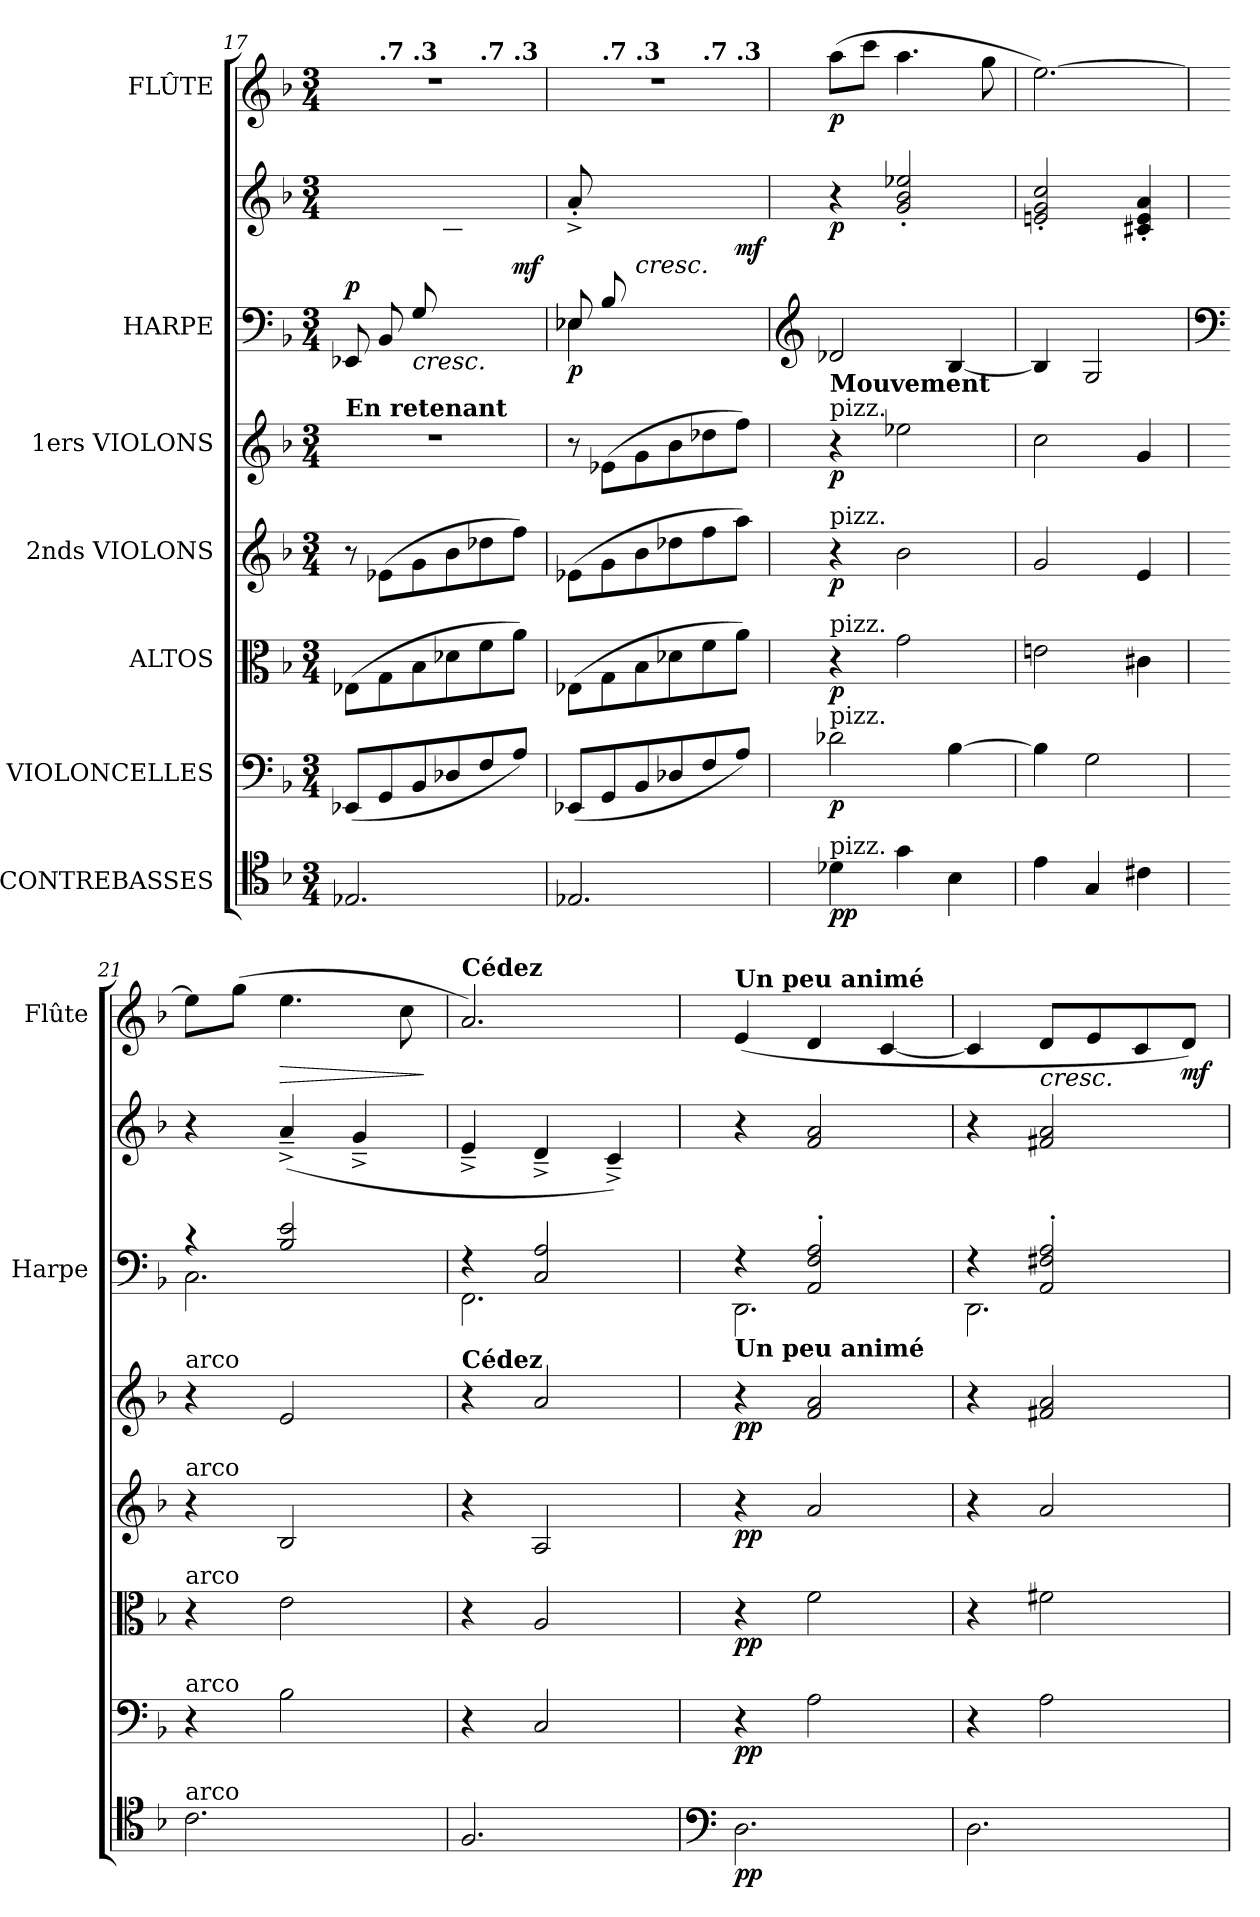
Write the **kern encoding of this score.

**kern	**dynam	**kern	**dynam	**kern	**dynam	**kern	**dynam	**kern	**dynam	**kern	**kern	**dynam	**kern	**dynam
*part7	*part7	*part6	*part6	*part5	*part5	*part4	*part4	*part3	*part3	*part2	*part2	*part2	*part1	*part1
*staff8	*staff8	*staff7	*staff7	*staff6	*staff6	*staff5	*staff5	*staff4	*staff4	*staff3	*staff2	*staff2/3	*staff1	*staff1
*I"CONTREBASSES	*	*I"VIOLONCELLES	*	*I"ALTOS	*	*I"2nds VIOLONS	*	*I"1ers VIOLONS	*	*I"HARPE	*	*	*I"FLÛTE	*
*	*	*	*	*	*	*	*	*	*	*I'Harpe	*	*	*I'Flûte	*
*clefC4	*	*clefF4	*	*clefC3	*	*clefG2	*	*clefG2	*	*clefF4	*clefG2	*	*clefG2	*
*ITrd7c12	*	*	*	*	*	*	*	*	*	*	*	*	*	*
*k[b-]	*	*k[b-]	*	*k[b-]	*	*k[b-]	*	*k[b-]	*	*k[b-]	*k[b-]	*	*k[b-]	*
*M3/4	*	*M3/4	*	*M3/4	*	*M3/4	*	*M3/4	*	*M3/4	*M3/4	*	*M3/4	*
*MM100	*	*MM100	*	*MM100	*	*MM100	*	*MM100	*	*MM100	*MM100	*	*MM100	*
=17	=17	=17	=17	=17	=17	=17	=17	=17	=17	=17	=17	=17	=17	=17
*	*	*	*	*	*	*	*	*	*	*^	*	*	*	*
!	!	!	!	!	!	!	!	!	!	!	!	!	!	!LO:TX:a:B:t=En retenant	!
!	!	!	!	!	!	!	!	!LO:TX:a:B:t=En retenant	!	!	!	!	!	!	!
!	!	!	!	!	!	!	!	!	!	!	!	!	!LO:DY:b	!	!
*	*	*	*	*	*	*	*	*	*	*	*	*	*	*^	*
*	*	*	*	*	*	*	*	*	*	*	*	*	*	*	*^	*
*	*	*	*	*	*	*	*	*	*	*	*	*	*	*	*	*^	*
*	*	*	*	*	*	*	*	*	*	*	*	*	*	*	*	*	*^	*
2.EE-X/	.	(<8EE-X/L	.	(>8E-X\L	.	8r	.	2.r	.	8EE-X/L	2.ryy	4.ryy	p	2.r	8ryy	4ryy	2ryy	4.ryy	.
*	*	*	*	*	*	*	*	*	*	*	*	*	*	*MM96	*	*	*	*	*
!	!	!	!	!	!	!	!	!	!	!	!	!	!	!	!LO:TX:a:B:t=.7	!	!	!	!
.	.	8GG/	.	8G\	.	(>8e-X\L	.	.	.	8BB-/	.	.	.	.	2ryy	.	.	.	.
*	*	*	*	*	*	*	*	*	*	*	*	*	*	*MM93	*	*	*	*	*
!	!	!	!	!	!	!	!	!	!	!	!	!	!	!	!	!LO:TX:a:B:t=.3	!	!	!
!	!	!	!	!	!	!	!	!	!	!	!	!	!LO:HP:b=2	!	!	!	!	!	!
.	.	8BB-/	.	8B-\	.	8g\	.	.	.	8G/	.	.	<	.	.	2ryy	.	.	.
*	*	*	*	*	*	*	*	*	*	*	*	*	*	*MM90	*	*	*	*	*
.	.	8D-X/	.	8d-X\	.	8b-\	.	.	.	4.ryy	.	8B-\	.	.	.	.	.	4.ryy	.
*	*	*	*	*	*	*	*	*	*	*	*	*	*	*MM86	*	*	*	*	*
!	!	!	!	!	!	!	!	!	!	!	!	!	!	!	!	!	!LO:TX:a:B:t=.7	!	!
.	.	8F/	.	8f\	.	8dd-X\	.	.	.	.	.	8d-X\	.	.	.	.	4ryy	.	.
*	*	*	*	*	*	*	*	*	*	*	*	*	*	*MM83	*	*	*	*	*
!	!	!	!	!	!	!	!	!	!	!	!	!	!	!	!LO:TX:a:B:t=.3	!	!	!	!
!	!	!	!	!	!	!	!	!	!	!	!	!	!LO:DY:b	!	!	!	!	!	!
.	.	8A/J)	.	8a\J)	.	8ff\J)	.	.	.	.	.	8f\J	mf	.	8ryy	.	.	.	.
*	*	*	*	*	*	*	*	*	*	*v	*v	*	*	*	*	*	*	*	*
.	.	.	.	.	.	.	.	.	.	.	.	[	.	.	.	.	.	.
=18	=18	=18	=18	=18	=18	=18	=18	=18	=18	=18	=18	=18	=18	=18	=18	=18	=18	=18
*	*	*	*	*	*	*	*	*	*	*	*	*	*MM80	*	*	*	*	*
*	*	*	*	*	*	*	*	*	*	*^	*^	*	*	*	*	*	*	*
!	!	!	!	!	!	!	!	!	!	!	!	!	!	!LO:DY:b=2	!	!	!	!	!	!
2.EE-X/	.	(<8EE-X/L	.	(>8E-X\L	.	(>8e-X\L	.	8r	.	8E-X/L	4E-X\	4ryy	8a'^/	p	2.r	8ryy	4ryy	2ryy	4.ryy	.
*	*	*	*	*	*	*	*	*	*	*	*	*	*	*	*MM76	*	*	*	*	*
!	!	!	!	!	!	!	!	!	!	!	!	!	!	!	!	!LO:TX:a:B:t=.7	!	!	!	!
.	.	8GG/	.	8G\	.	8g\	.	(>8e-X\L	.	8B-/	.	.	2ryy	.	.	2ryy	.	.	.	.
*	*	*	*	*	*	*	*	*	*	*	*	*	*	*	*MM73	*	*	*	*	*
!	!	!	!	!	!	!	!	!	!	!	!	!	!	!	!	!	!LO:TX:a:B:t=.3	!	!	!
!	!	!	!	!	!	!	!	!	!	!	!	!	!	!LO:HP:b	!	!	!	!	!	!
.	.	8BB-/	.	8B-\	.	8b-\	.	8g\	.	2ryy	2ryy	8g\	.	<	.	.	2ryy	.	.	.
*	*	*	*	*	*	*	*	*	*	*	*	*	*	*	*MM70	*	*	*	*	*
.	.	8D-X/	.	8d-X\	.	8dd-X\	.	8b-\	.	.	.	8b-\	.	.	.	.	.	.	4.ryy	.
*	*	*	*	*	*	*	*	*	*	*	*	*	*	*	*MM66	*	*	*	*	*
!	!	!	!	!	!	!	!	!	!	!	!	!	!	!	!	!	!	!LO:TX:a:B:t=.7	!	!
.	.	8F/	.	8f\	.	8ff\	.	8dd-X\	.	.	.	8dd-X\	.	.	.	.	.	4ryy	.	.
*	*	*	*	*	*	*	*	*	*	*	*	*	*	*	*MM63	*	*	*	*	*
!	!	!	!	!	!	!	!	!	!	!	!	!	!	!	!	!LO:TX:a:B:t=.3	!	!	!	!
!	!	!	!	!	!	!	!	!	!	!	!	!	!	!LO:DY:b	!	!	!	!	!	!
.	.	8A/J)	.	8a\J)	.	8aa\J)	.	8ff\J)	.	.	.	8ff\J	8ryy	mf	.	8ryy	.	.	.	.
*	*	*	*	*	*	*	*	*	*	*v	*v	*	*	*	*	*	*	*	*	*
*	*	*	*	*	*	*	*	*	*	*	*v	*v	*	*	*	*	*	*	*
.	.	.	.	.	.	.	.	.	.	.	.	[	.	.	.	.	.	.
*	*	*	*	*	*	*	*	*	*	*	*	*	*v	*v	*v	*v	*v	*
=19	=19	=19	=19	=19	=19	=19	=19	=19	=19	=19	=19	=19	=19	=19
*	*	*	*	*	*	*	*	*	*	*clefG2	*	*	*	*
*	*	*	*	*	*	*	*	*	*	*	*	*	*MM100	*
*	*	*	*	*	*	*	*	*	*	*	*	*	*^	*
*	*	*	*	*	*	*	*	*	*	*	*	*	*	*^	*
*	*	*	*	*	*	*	*	*	*	*	*	*	*	*	*^	*
*	*	*	*	*	*	*	*	*	*	*	*	*	*	*	*	*^	*
!	!	!	!	!	!	!	!	!	!	!	!	!	!LO:TX:a:B:t=Mouvement	!	!	!	!	!
!	!	!	!	!	!	!	!	!LO:TX:a:t=pizz.	!	!	!	!	!	!	!	!	!	!
!	!	!	!	!	!	!	!	!LO:TX:a:B:t=Mouvement	!	!	!	!	!	!	!	!	!	!
!	!	!	!	!	!	!LO:TX:a:t=pizz.	!	!	!	!	!	!	!	!	!	!	!	!
!	!	!	!	!LO:TX:a:t=pizz.	!	!	!	!	!	!	!	!	!	!	!	!	!	!
!	!	!LO:TX:a:t=pizz.	!	!	!	!	!	!	!	!	!	!	!	!	!	!	!	!
!LO:TX:a:t=pizz.	!	!	!	!	!	!	!	!	!	!	!	!	!	!	!	!	!	!
!	!LO:DY:b	!	!LO:DY:b	!	!LO:DY:b	!	!LO:DY:b	!	!LO:DY:b	!	!	!LO:DY:b	!	!	!	!	!	!LO:DY:b
*	*	*	*	*	*	*	*	*	*	*	*	*	*v	*v	*v	*v	*v	*
4D-X\	pp	2d-X\	p	4r	p	4r	p	4r	p	2d-X/	4r	p	(>8aa\L	p
.	.	.	.	.	.	.	.	.	.	.	.	.	8ccc\J	.
4G\	.	.	.	2g\	.	2b-\	.	2ee-X\	.	.	2g/' 2b-/' 2ee-X/'	.	4.aa\	.
4BB-\	.	[4B-\	.	.	.	.	.	.	.	[4B-/	.	.	.	.
.	.	.	.	.	.	.	.	.	.	.	.	.	8gg\	.
=20	=20	=20	=20	=20	=20	=20	=20	=20	=20	=20	=20	=20	=20	=20
4E\	.	4B-\]	.	2en\	.	2g/	.	2cc\	.	4B-/]	2en/' 2g/' 2cc/'	.	[2.ee\)	.
4GG/	.	2G\	.	.	.	.	.	.	.	2G/	.	.	.	.
4C#X\	.	.	.	4c#X\	.	4e/	.	4g/	.	.	4c#X/' 4e/' 4a/'	.	.	.
=21	=21	=21	=21	=21	=21	=21	=21	=21	=21	=21	=21	=21	=21	=21
*	*	*	*	*	*	*	*	*	*	*clefF4	*	*	*	*
*	*	*	*	*	*	*	*	*	*	*^	*	*	*	*
!	!	!	!	!	!	!	!	!LO:TX:a:t=arco	!	!	!	!	!	!	!
!	!	!	!	!	!	!LO:TX:a:t=arco	!	!	!	!	!	!	!	!	!
!	!	!	!	!LO:TX:a:t=arco	!	!	!	!	!	!	!	!	!	!	!
!	!	!LO:TX:a:t=arco	!	!	!	!	!	!	!	!	!	!	!	!	!
!LO:TX:a:t=arco	!	!	!	!	!	!	!	!	!	!	!	!	!	!	!
2.C\	.	4r	.	4r	.	4r	.	4r	.	4r	2.C\	4r	.	8ee\L]	.
.	.	.	.	.	.	.	.	.	.	.	.	.	.	(>8gg\J	.
!	!	!	!	!	!	!	!	!	!	!	!	!	!	!	!LO:HP:b
.	.	2B-\	.	2e\	.	2B-/	.	2e/	.	2B-/ 2e/	.	(>4a~^/	.	4.ee\	>
.	.	.	.	.	.	.	.	.	.	.	.	4g~^/	.	.	.
.	.	.	.	.	.	.	.	.	.	.	.	.	.	8cc\	.
*	*	*	*	*	*	*	*	*	*	*v	*v	*	*	*	*
.	.	.	.	.	.	.	.	.	.	.	.	.	.	]
!!LO:PB:g=z
=22	=22	=22	=22	=22	=22	=22	=22	=22	=22	=22	=22	=22	=22	=22
*	*	*	*	*	*	*	*	*	*	*	*	*	*MM80	*
*	*	*	*	*	*	*	*	*	*	*^	*	*	*	*
!	!	!	!	!	!	!	!	!	!	!	!	!	!	!LO:TX:a:B:t=Cédez	!
!	!	!	!	!	!	!	!	!LO:TX:a:B:t=Cédez	!	!	!	!	!	!	!
!	!	!	!	!	!	!	!	!	!	!	!	!	!LO:DY:b	!	!
!	!	!	!	!	!	!	!	!	!	!	!	!	!LO:DY:n=1:b	!	!LO:DY:b
!	!	!	!	!	!	!	!	!	!	!	!	!	!	!	!LO:DY:n=1:b
2.FF/	.	4r	.	4r	.	4r	.	4r	.	4r	2.FF\	4e~^/	other-dynamics p	2.a/)	other-dynamics p
.	.	2C/	.	2A/	.	2A/	.	2a/	.	2C/ 2A/	.	4d~^/	.	.	.
.	.	.	.	.	.	.	.	.	.	.	.	4c~^/)	.	.	.
=23	=23	=23	=23	=23	=23	=23	=23	=23	=23	=23	=23	=23	=23	=23	=23
*clefF4	*	*	*	*	*	*	*	*	*	*	*	*	*	*	*
*	*	*	*	*	*	*	*	*	*	*	*	*	*	*MM100	*
!	!	!	!	!	!	!	!	!	!	!	!	!	!	!LO:TX:a:B:t=Un peu animé	!
!	!	!	!	!	!	!	!	!LO:TX:a:B:t=Un peu animé	!	!	!	!	!	!	!
!	!LO:DY:b	!	!LO:DY:b	!	!LO:DY:b	!	!LO:DY:b	!	!LO:DY:b	!	!	!	!	!	!LO:DY:b
!	!	!	!	!	!	!	!	!	!	!	!	!	!	!	!LO:DY:n=1:b
2.DD\	pp	4r	pp	4r	pp	4r	pp	4r	pp	4r	2.DD\	4r	.	(<4e/	other-dynamics p
.	.	2A\	.	2f\	.	2a/	.	2f/ 2a/	.	2AA/' 2F/' 2A/'	.	2f/ 2a/	.	4d/	.
.	.	.	.	.	.	.	.	.	.	.	.	.	.	[4c/	.
=24	=24	=24	=24	=24	=24	=24	=24	=24	=24	=24	=24	=24	=24	=24	=24
2.DD\	.	4r	.	4r	.	4r	.	4r	.	4r	2.DD\	4r	.	4c/]	.
!	!	!	!	!	!	!	!	!	!	!	!	!	!	!	!LO:HP:b
.	.	2A\	.	2f#X\	.	2a/	.	2f#X/ 2a/	.	2AA/' 2F#X/' 2A/'	.	2f#X/ 2a/	.	8d/L	<
.	.	.	.	.	.	.	.	.	.	.	.	.	.	8e/	.
.	.	.	.	.	.	.	.	.	.	.	.	.	.	8c/	.
!	!	!	!	!	!	!	!	!	!	!	!	!	!	!	!LO:DY:b
.	.	.	.	.	.	.	.	.	.	.	.	.	.	8d/J)	mf
*	*	*	*	*	*	*	*	*	*	*v	*v	*	*	*	*
.	.	.	.	.	.	.	.	.	.	.	.	.	.	[
=	=	=	=	=	=	=	=	=	=	=	=	=	=	=
*-	*-	*-	*-	*-	*-	*-	*-	*-	*-	*-	*-	*-	*-	*-
